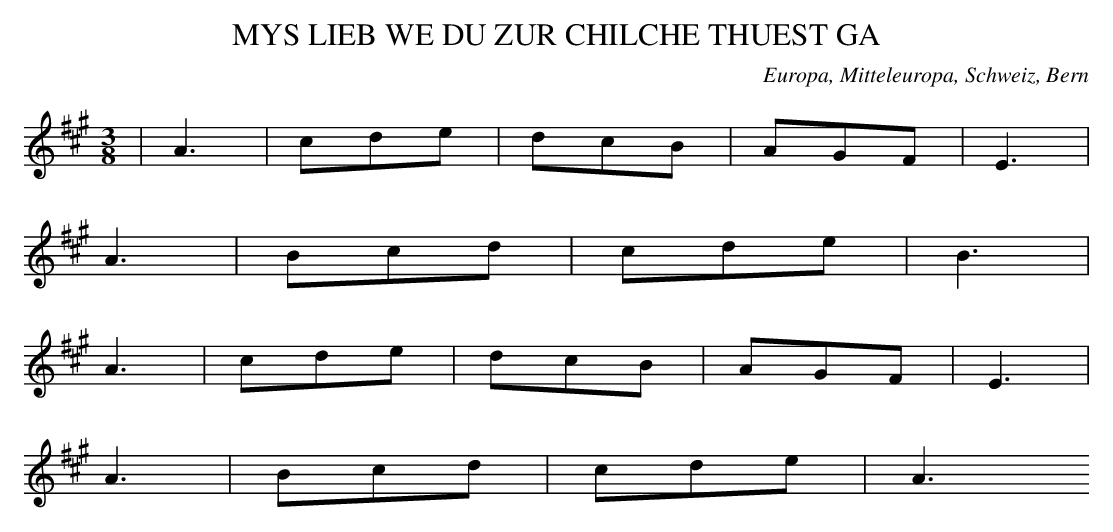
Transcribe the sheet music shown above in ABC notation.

X:1
T: MYS LIEB WE DU ZUR CHILCHE THUEST GA
O: Europa, Mitteleuropa, Schweiz, Bern
M: 3/8
L: 1/8
K: A
 | A3 | cde | dcB | AGF | E3 |
A3 | Bcd | cde | B3 |
A3 | cde | dcB | AGF | E3 |
A3 | Bcd | cde | A3
